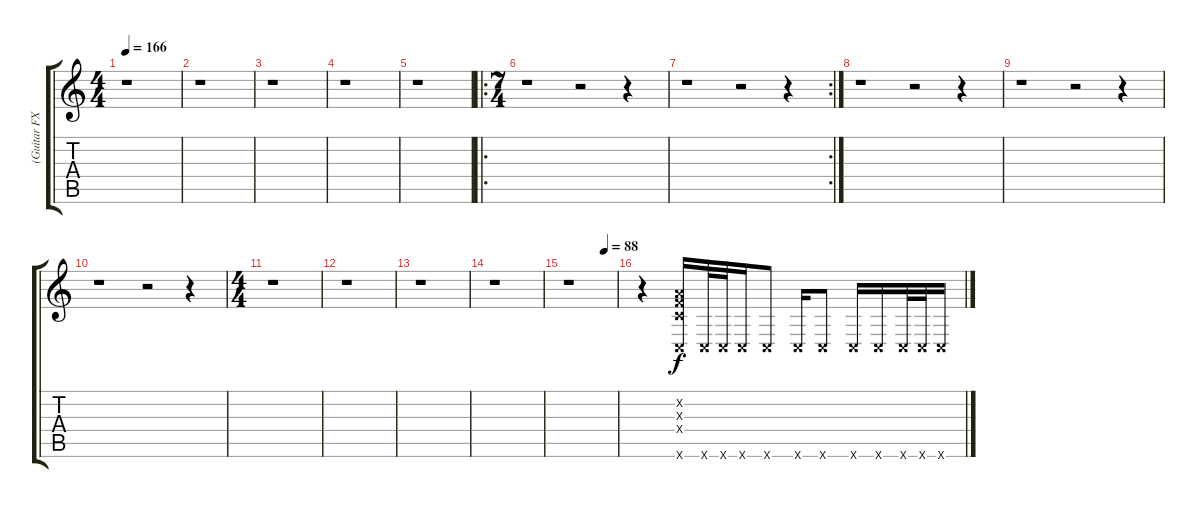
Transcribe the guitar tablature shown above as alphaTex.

\track ("(Guitar FX)" "(Guitar FX") {instrument overdrivenguitar}
\staff {score tabs}
\tuning (D4 A3 F3 C3 G2 C2) {hide}
\ts (4 4)
\tempo 166
\clef g2
\ks c
r.1{dy fff} |
r.1 |
r.1 |
r.1 |
r.1 |
\ro
\ts (7 4)
r.1 r.2 r.4 |
\rc 2
r.1 r.2 r.4 |
r.1 r.2 r.4 |
r.1 r.2 r.4 |
r.1 r.2 r.4 |
\ts (4 4)
r.1 |
r.1 |
r.1 |
r.1 |
\tempo (88 0.75)
r.1 |
r.4 (0.2{x} 0.3{x} 0.4{x} 0.6{x}).16{dy f} 0.6{x}.32 0.6{x}.32 0.6{x}.16 0.6{x}.8 0.6{x}.16 0.6{x}.8 0.6{x}.16 0.6{x}.16 0.6{x}.32 0.6{x}.32 0.6{x}.16
